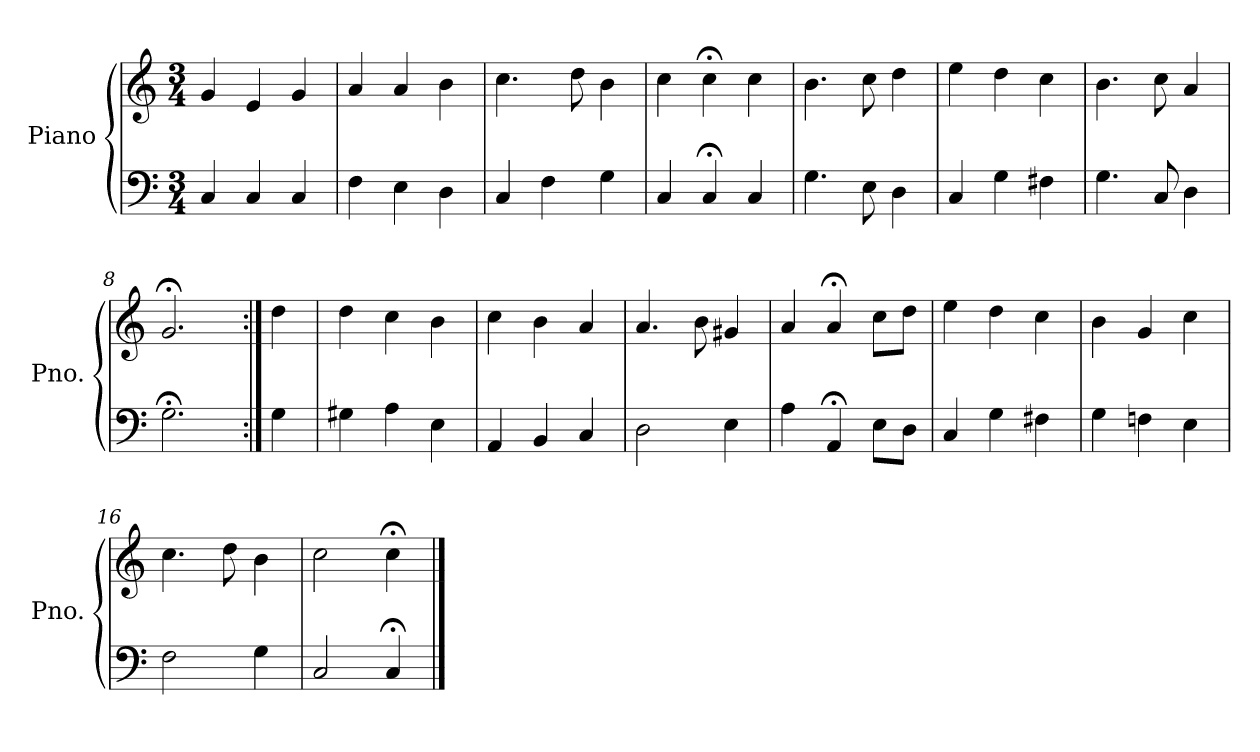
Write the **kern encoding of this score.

**kern	**kern
*part1	*part1
*staff2	*staff1
*I"Piano	*
*I'Pno.	*
*clefF4	*clefG2
*k[]	*k[]
*M3/4	*M3/4
=1	=1
4C/	4g/
4C/	4e/
4C/	4g/
=2	=2
4F\	4a/
4E\	4a/
4D\	4b\
=3	=3
4C/	4.cc\
4F\	.
.	8dd\
4G\	4b\
=4	=4
4C/	4cc\
4C;</	4cc;<\
4C/	4cc\
=5	=5
4.G\	4.b\
8E\	8cc\
4D\	4dd\
=6	=6
4C/	4ee\
4G\	4dd\
4F#X\	4cc\
=7	=7
4.G\	4.b\
8C/	8cc\
4D\	4a/
=8	=8
2.G;<\	2.g;</
=9:|!	=9:|!
4G\	4dd\
!!LO:LB:g=z
=10	=10
4G#X\	4dd\
4A\	4cc\
4E\	4b\
=11	=11
4AA/	4cc\
4BB/	4b\
4C/	4a/
=12	=12
2D\	4.a/
.	8b\
4E\	4g#X/
=13	=13
4A\	4a/
4AA;</	4a;</
8E\L	8cc\L
8D\J	8dd\J
=14	=14
4C/	4ee\
4G\	4dd\
4F#X\	4cc\
=15	=15
4G\	4b\
4Fn\	4g/
4E\	4cc\
=16	=16
2F\	4.cc\
.	8dd\
4G\	4b\
=17	=17
2C/	2cc\
4C;</	4cc;<\
==	==
*-	*-
